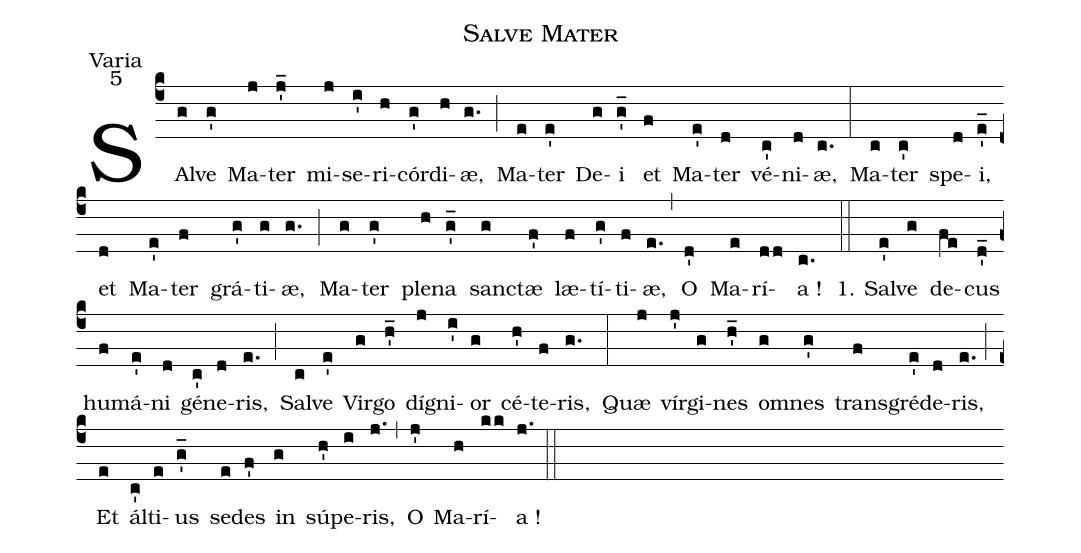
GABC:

name:Salve Mater;
office-part:Varia;
mode:5;
%%
(c4) SAl(g)ve(g') Ma(j)ter(j_') mi(j)se(i')ri(h)cór(g')di(h)æ,(g.) (;)
Ma(e)ter(e') De(g)i(g_') et(f) Ma(e')ter(d) vé(c')ni(d)æ,(c.) (:)
Ma(c)ter(c') spe(d)i,(e_') et(d) Ma(e')ter(f) grá(g')ti(g)æ,(g.) (;)
Ma(g)ter(g') ple(h)na(g_') sanc(g)tæ(f') læ(f)tí(g')ti(f)æ,(e.) (,)
O(d') Ma(e)rí(dd)a !(c.) (::)

1. Sal(e')ve(g) de(fe)cus(d_') hu(f)má(e')ni(d) gé(c')ne(d)ris,(e.) (;)
Sal(c)ve(e') Vir(g)go(h_') dí(j)gni(i')or(g) cé(h')te(f)ris,(g.) (:)
Quæ(j) vír(j')gi(g)nes(h_') om(g)nes(g') trans(f)gré(e')de(d)ris,(e.) (;)
Et(e) ál(c')ti(e)us(g_') se(e)des(f') in(g) sú(h')pe(i)ris,(j.) (,)
O(j') Ma(h)rí(kk)a !(j.) (::)
